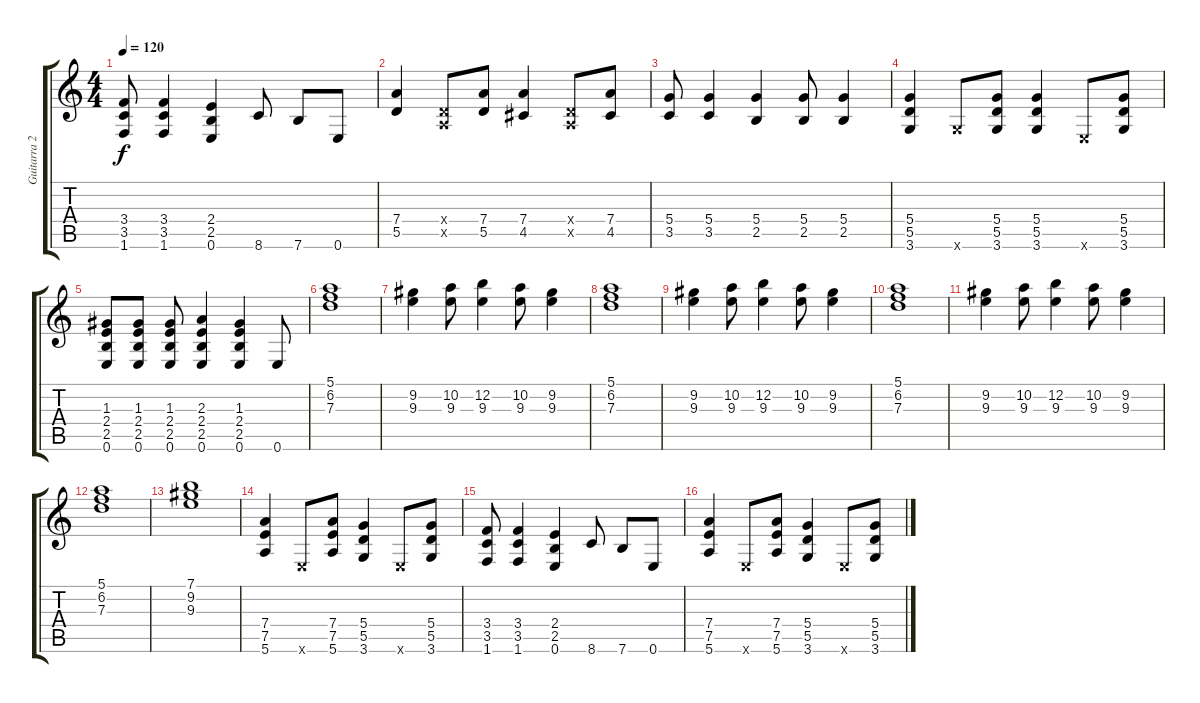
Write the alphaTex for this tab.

\track ("Guitarra 2" "Guitarra 2") {instrument distortionguitar}
\staff {score tabs}
\tuning (E4 B3 G3 D3 A2 E2) {hide}
\ts (4 4)
\tempo 120
\clef g2
\ks c
(3.4 3.5 1.6).8{dy f} (3.4 3.5 1.6).4 (2.4 2.5 0.6).4 8.6.8 7.6.8 0.6.8 |
(7.4 5.5).4 (0.4{x} 0.5{x}).8 (7.4 5.5).8 (7.4 4.5).4 (0.4{x} 0.5{x}).8 (7.4 4.5).8 |
(5.4 3.5).8 (5.4 3.5).4 (5.4 2.5).4 (5.4 2.5).8 (5.4 2.5).4 |
(5.4 5.5 3.6).4 3.6{x}.8 (5.4 5.5 3.6).8 (5.4 5.5 3.6).4 0.6{x}.8 (5.4 5.5 3.6).8 |
(1.3 2.4 2.5 0.6).8 (1.3 2.4 2.5 0.6).8 (1.3 2.4 2.5 0.6).8 (2.3 2.4 2.5 0.6).4 (1.3 2.4 2.5 0.6).4 0.6.8 |
(5.1 6.2 7.3).1{volume 16 instrument acousticguitarsteel} |
(9.2 9.3).4 (10.2 9.3).8 (12.2 9.3).4 (10.2 9.3).8 (9.2 9.3).4 |
(5.1 6.2 7.3).1 |
(9.2 9.3).4 (10.2 9.3).8 (12.2 9.3).4 (10.2 9.3).8 (9.2 9.3).4 |
(5.1 6.2 7.3).1 |
(9.2 9.3).4 (10.2 9.3).8 (12.2 9.3).4 (10.2 9.3).8 (9.2 9.3).4 |
(5.1 6.2 7.3).1 |
(7.1 9.2 9.3).1 |
(7.4 7.5 5.6).4{volume 10 instrument distortionguitar} 0.6{x}.8 (7.4 7.5 5.6).8 (5.4 5.5 3.6).4 0.6{x}.8 (5.4 5.5 3.6).8 |
(3.4 3.5 1.6).8 (3.4 3.5 1.6).4 (2.4 2.5 0.6).4 8.6.8 7.6.8 0.6.8 |
(7.4 7.5 5.6).4 0.6{x}.8 (7.4 7.5 5.6).8 (5.4 5.5 3.6).4 0.6{x}.8 (5.4 5.5 3.6).8
